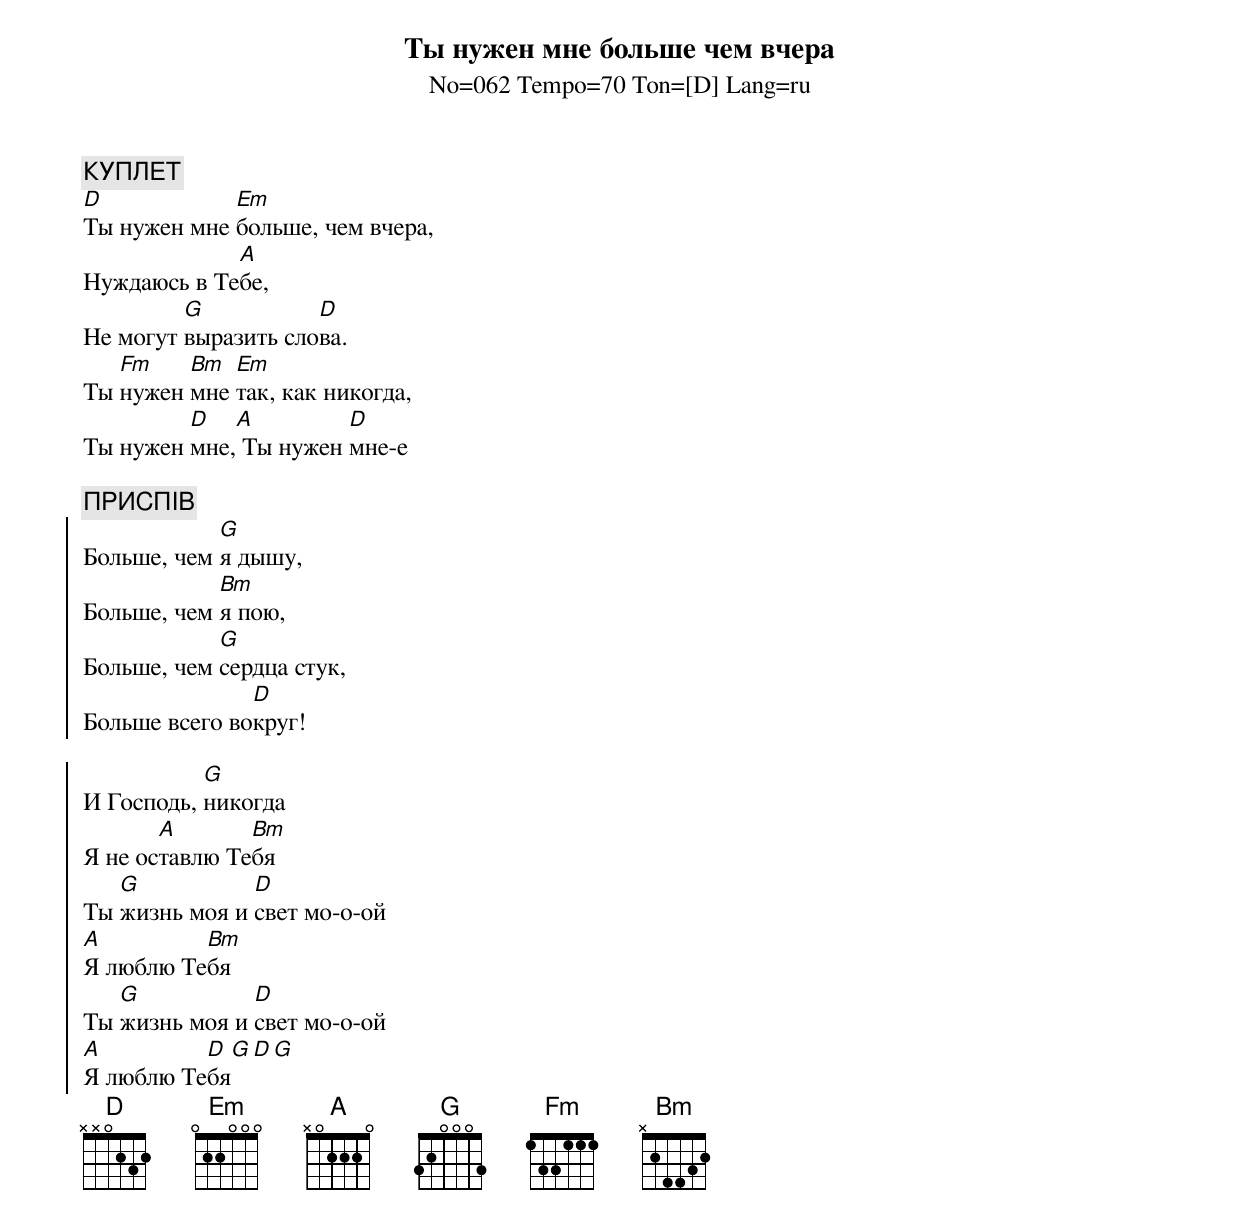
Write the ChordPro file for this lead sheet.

{title:Ты нужен мне больше чем вчера}
{subtitle:No=062 Tempo=70 Ton=[D] Lang=ru}

{c: КУПЛЕТ}
[D]Ты нужен мне [Em]больше, чем вчера,
Нуждаюсь в Те[A]бе,
Не могут [G]выразить сло[D]ва.
Ты [Fm]нужен [Bm]мне [Em]так, как никогда,
Ты нужен [D]мне,[A] Ты нужен [D]мне-е

{c: ПРИСПІВ}
{soc}
Больше, чем [G]я дышу,
Больше, чем [Bm]я пою,
Больше, чем [G]сердца стук,
Больше всего во[D]круг!

И Господь, [G]никогда
Я не ос[A]тавлю Те[Bm]бя
Ты [G]жизнь моя и [D]свет мо-о-ой
[A]Я люблю Те[Bm]бя
Ты [G]жизнь моя и [D]свет мо-о-ой
[A]Я люблю Те[D]бя[G][D][G]
{eoc}
